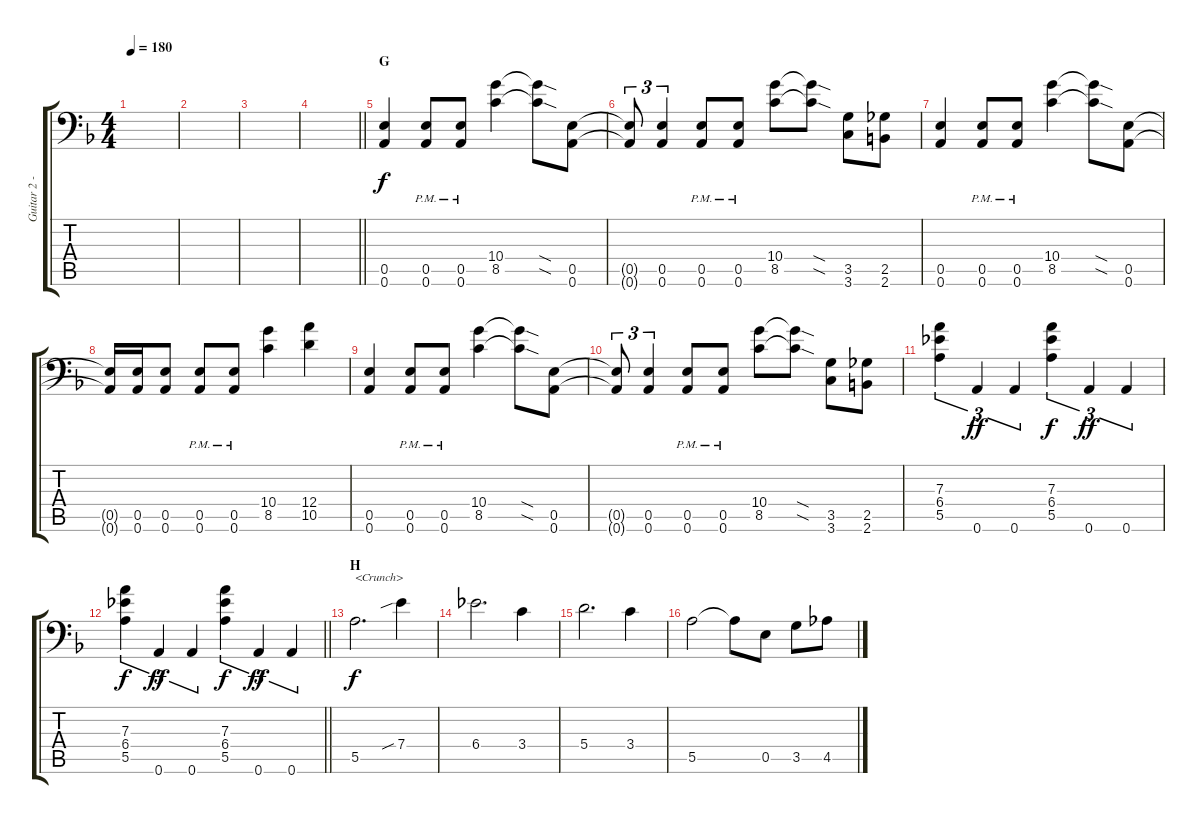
\track ("Guitar 2 - Uruha" "Guitar 2 -") {instrument distortionguitar}
\staff {score tabs}
\tuning (B3 Gb3 D3 A2 E2 A1) {hide}
\ts (4 4)
\tempo 180
\clef f4
\ks f
|
|
|
\barLineRight lightlight
|
\section ("" "G")
(0.5 0.6).4 (0.5{pm} 0.6{pm}).8 (0.5{pm} 0.6{pm}).8 (10.4 8.5).4 (10.4{sod t} 8.5{sod t}).8 (0.5 0.6).8 |
(0.5{t} 0.6{t}).8{tu (3 2)} (0.5 0.6).4{tu (3 2)} (0.5{pm} 0.6{pm}).8 (0.5{pm} 0.6{pm}).8 (10.4 8.5).8 (10.4{sod t} 8.5{sod t}).8 (3.5 3.6).8 (2.5 2.6).8 |
(0.5 0.6).4 (0.5{pm} 0.6{pm}).8 (0.5{pm} 0.6{pm}).8 (10.4 8.5).4 (10.4{sod t} 8.5{sod t}).8 (0.5 0.6).8 |
(0.5{t} 0.6{t}).16 (0.5 0.6).16 (0.5 0.6).8 (0.5{pm} 0.6{pm}).8 (0.5{pm} 0.6{pm}).8 (10.4 8.5).4 (12.4 10.5).4 |
(0.5 0.6).4 (0.5{pm} 0.6{pm}).8 (0.5{pm} 0.6{pm}).8 (10.4 8.5).4 (10.4{sod t} 8.5{sod t}).8 (0.5 0.6).8 |
(0.5{t} 0.6{t}).8{tu (3 2)} (0.5 0.6).4{tu (3 2)} (0.5{pm} 0.6{pm}).8 (0.5{pm} 0.6{pm}).8 (10.4 8.5).8 (10.4{sod t} 8.5{sod t}).8 (3.5 3.6).8 (2.5 2.6).8 |
(7.3 6.4 5.5).4{tu (3 2)} 0.6.4{tu (3 2) dy ff} 0.6.4{tu (3 2)} (7.3 6.4 5.5).4{tu (3 2) dy f} 0.6.4{tu (3 2) dy ff} 0.6.4{tu (3 2)} |
\barLineRight lightlight
(7.3 6.4 5.5).4{tu (3 2) dy f} 0.6.4{tu (3 2) dy ff} 0.6.4{tu (3 2)} (7.3 6.4 5.5).4{tu (3 2) dy f} 0.6.4{tu (3 2) dy ff} 0.6.4{tu (3 2)} |
\section ("" "H")
5.5.2{d txt "<Crunch>" dy f instrument overdrivenguitar} 7.4{sib}.4 |
6.4.2{d} 3.4.4 |
5.4.2{d} 3.4.4 |
5.5.2 5.5{t}.8 0.5.8 3.5.8 4.5.8
